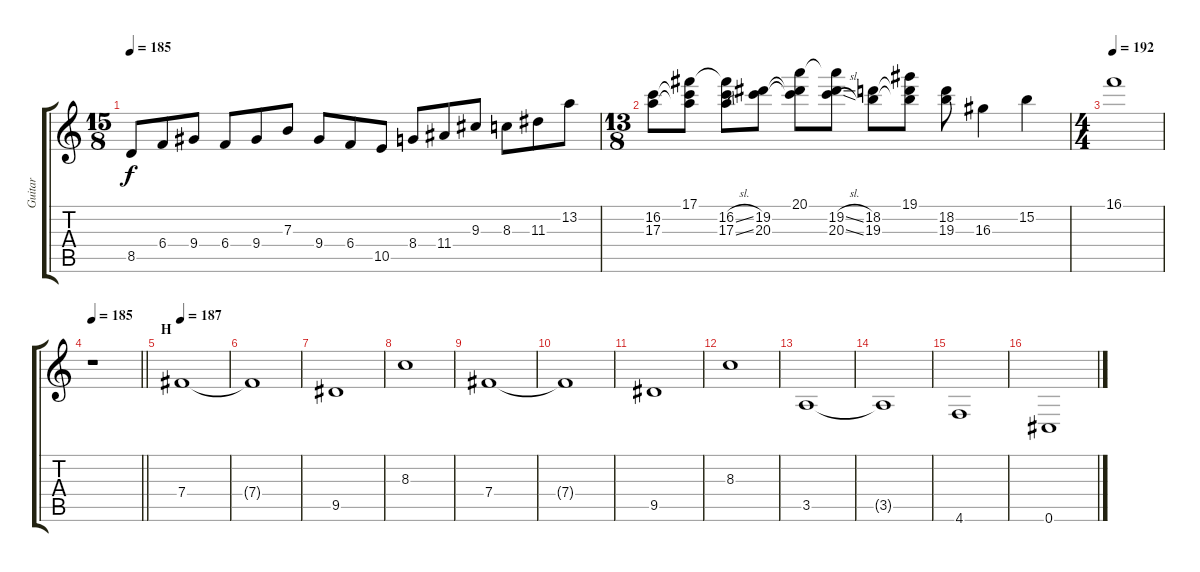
\track ("Guitar" "Guitar") {instrument distortionguitar}
\staff {score tabs}
\tuning (Db4 Ab3 E3 B2 Gb2 Db2) {hide}
\ts (15 8)
\tempo 185
\clef g2
\ks c
8.5.8{dy f} 6.4.8 9.4.8 6.4.8 9.4.8 7.3.8 9.4.8 6.4.8 10.5.8 8.4.8 11.4.8 9.3.8 8.3.8 11.3.8 13.2.8 |
\ts (13 8)
(16.2 17.3).8 (17.1 16.2{t} 17.3{t}).8 (17.1{t} 16.2{sl} 17.3{sl}).8 (19.2 20.3).8 (20.1 19.2{t} 20.3{t}).8 (20.1{t} 19.2{sl} 20.3{sl}).8 (18.2 19.3).8 (19.1 18.2{t} 19.3{t}).8 (18.2 19.3).8 16.3.4 15.2.4 |
\ts (4 4)
\tempo 192
16.1.1 |
\tempo 185
\barLineRight lightlight
r.1 |
\section ("" "H")
\tempo 187
7.4.1{volume 11 instrument electricguitarjazz} |
7.4{t}.1 |
9.5.1 |
8.3.1 |
7.4.1 |
7.4{t}.1 |
9.5.1 |
8.3.1 |
3.5.1 |
3.5{t}.1 |
4.6.1 |
0.6.1
